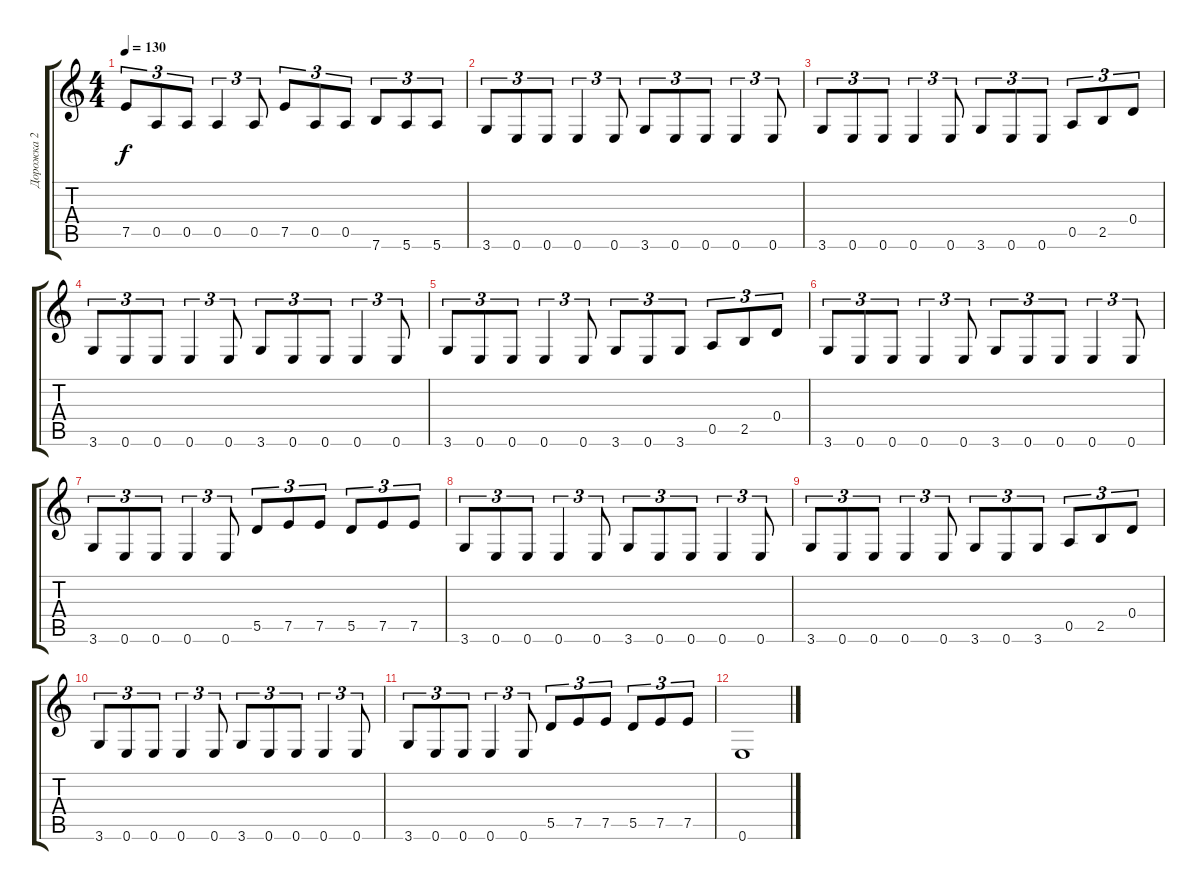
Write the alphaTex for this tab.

\track ("Дорожка 2" "Дорожка 2") {instrument acousticguitarsteel}
\staff {score tabs}
\tuning (E4 B3 G3 D3 A2 E2) {hide}
\ts (4 4)
\tempo 130
\clef g2
\ks c
7.5.8{tu (3 2) dy f} 0.5.8{tu (3 2)} 0.5.8{tu (3 2)} 0.5.4{tu (3 2)} 0.5.8{tu (3 2)} 7.5.8{tu (3 2)} 0.5.8{tu (3 2)} 0.5.8{tu (3 2)} 7.6.8{tu (3 2)} 5.6.8{tu (3 2)} 5.6.8{tu (3 2)} |
3.6.8{tu (3 2)} 0.6.8{tu (3 2)} 0.6.8{tu (3 2)} 0.6.4{tu (3 2)} 0.6.8{tu (3 2)} 3.6.8{tu (3 2)} 0.6.8{tu (3 2)} 0.6.8{tu (3 2)} 0.6.4{tu (3 2)} 0.6.8{tu (3 2)} |
3.6.8{tu (3 2)} 0.6.8{tu (3 2)} 0.6.8{tu (3 2)} 0.6.4{tu (3 2)} 0.6.8{tu (3 2)} 3.6.8{tu (3 2)} 0.6.8{tu (3 2)} 0.6.8{tu (3 2)} 0.5.8{tu (3 2)} 2.5.8{tu (3 2)} 0.4.8{tu (3 2)} |
3.6.8{tu (3 2)} 0.6.8{tu (3 2)} 0.6.8{tu (3 2)} 0.6.4{tu (3 2)} 0.6.8{tu (3 2)} 3.6.8{tu (3 2)} 0.6.8{tu (3 2)} 0.6.8{tu (3 2)} 0.6.4{tu (3 2)} 0.6.8{tu (3 2)} |
3.6.8{tu (3 2)} 0.6.8{tu (3 2)} 0.6.8{tu (3 2)} 0.6.4{tu (3 2)} 0.6.8{tu (3 2)} 3.6.8{tu (3 2)} 0.6.8{tu (3 2)} 3.6.8{tu (3 2)} 0.5.8{tu (3 2)} 2.5.8{tu (3 2)} 0.4.8{tu (3 2)} |
3.6.8{tu (3 2)} 0.6.8{tu (3 2)} 0.6.8{tu (3 2)} 0.6.4{tu (3 2)} 0.6.8{tu (3 2)} 3.6.8{tu (3 2)} 0.6.8{tu (3 2)} 0.6.8{tu (3 2)} 0.6.4{tu (3 2)} 0.6.8{tu (3 2)} |
3.6.8{tu (3 2)} 0.6.8{tu (3 2)} 0.6.8{tu (3 2)} 0.6.4{tu (3 2)} 0.6.8{tu (3 2)} 5.5.8{tu (3 2)} 7.5.8{tu (3 2)} 7.5.8{tu (3 2)} 5.5.8{tu (3 2)} 7.5.8{tu (3 2)} 7.5.8{tu (3 2)} |
3.6.8{tu (3 2)} 0.6.8{tu (3 2)} 0.6.8{tu (3 2)} 0.6.4{tu (3 2)} 0.6.8{tu (3 2)} 3.6.8{tu (3 2)} 0.6.8{tu (3 2)} 0.6.8{tu (3 2)} 0.6.4{tu (3 2)} 0.6.8{tu (3 2)} |
3.6.8{tu (3 2)} 0.6.8{tu (3 2)} 0.6.8{tu (3 2)} 0.6.4{tu (3 2)} 0.6.8{tu (3 2)} 3.6.8{tu (3 2)} 0.6.8{tu (3 2)} 3.6.8{tu (3 2)} 0.5.8{tu (3 2)} 2.5.8{tu (3 2)} 0.4.8{tu (3 2)} |
3.6.8{tu (3 2)} 0.6.8{tu (3 2)} 0.6.8{tu (3 2)} 0.6.4{tu (3 2)} 0.6.8{tu (3 2)} 3.6.8{tu (3 2)} 0.6.8{tu (3 2)} 0.6.8{tu (3 2)} 0.6.4{tu (3 2)} 0.6.8{tu (3 2)} |
3.6.8{tu (3 2)} 0.6.8{tu (3 2)} 0.6.8{tu (3 2)} 0.6.4{tu (3 2)} 0.6.8{tu (3 2)} 5.5.8{tu (3 2)} 7.5.8{tu (3 2)} 7.5.8{tu (3 2)} 5.5.8{tu (3 2)} 7.5.8{tu (3 2)} 7.5.8{tu (3 2)} |
0.6.1
